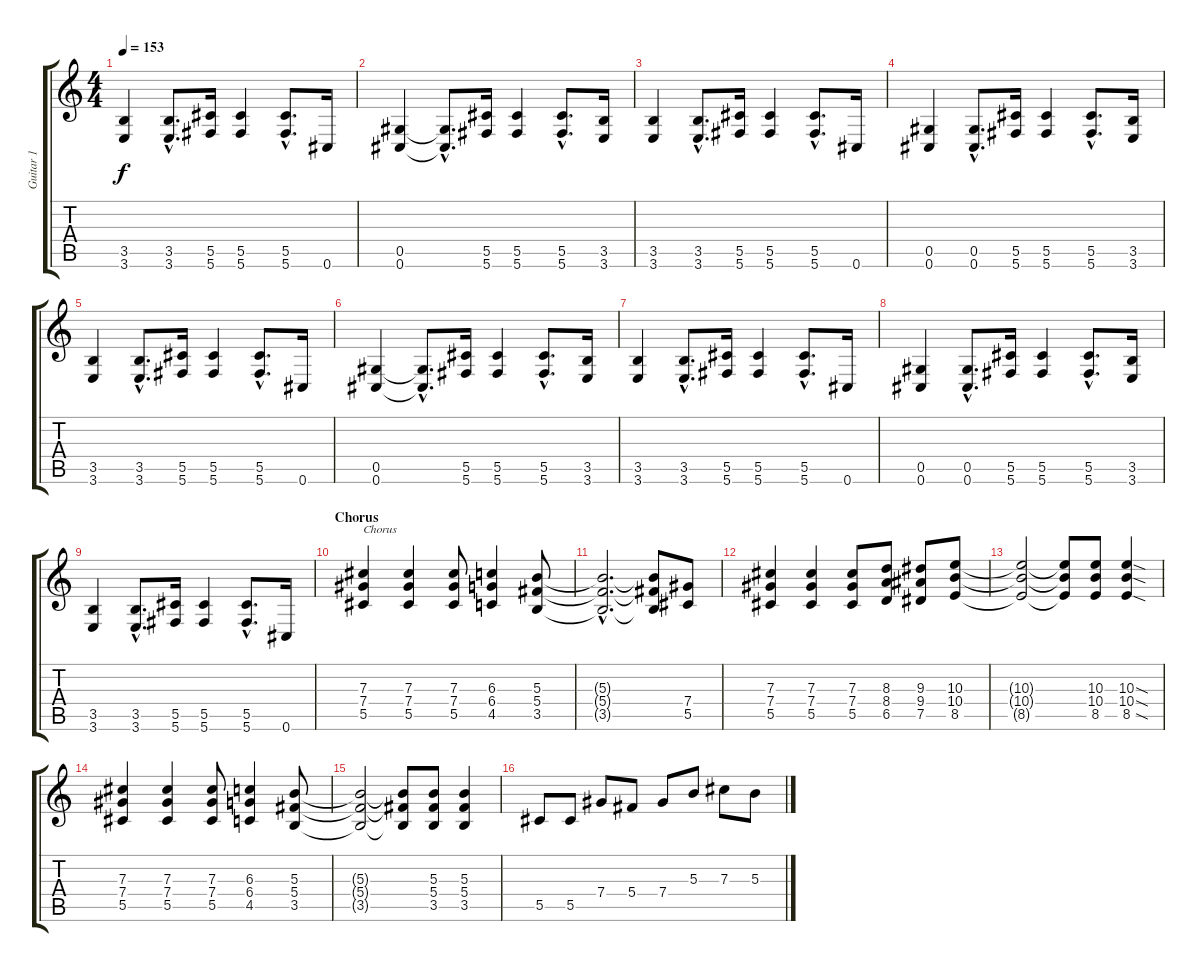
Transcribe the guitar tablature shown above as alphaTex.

\track ("Guitar 1" "Guitar 1") {instrument distortionguitar}
\staff {score tabs}
\tuning (Eb4 Bb3 Gb3 Db3 Ab2 Db2) {hide}
\ts (4 4)
\tempo 153
\clef g2
\ks c
(3.5 3.6).4{dy f} (3.5{hac} 3.6{hac}).8{d} (5.5 5.6).16 (5.5 5.6).4 (5.5{hac} 5.6{hac}).8{d} 0.6.16 |
(0.5 0.6).4 (0.5{hac t} 0.6{hac t}).8{d} (5.5 5.6).16 (5.5 5.6).4 (5.5{hac} 5.6{hac}).8{d} (3.5 3.6).16 |
(3.5 3.6).4 (3.5{hac} 3.6{hac}).8{d} (5.5 5.6).16 (5.5 5.6).4 (5.5{hac} 5.6{hac}).8{d} 0.6.16 |
(0.5 0.6).4 (0.5{hac} 0.6{hac}).8{d} (5.5 5.6).16 (5.5 5.6).4 (5.5{hac} 5.6{hac}).8{d} (3.5 3.6).16 |
(3.5 3.6).4 (3.5{hac} 3.6{hac}).8{d} (5.5 5.6).16 (5.5 5.6).4 (5.5{hac} 5.6{hac}).8{d} 0.6.16 |
(0.5 0.6).4 (0.5{hac t} 0.6{hac t}).8{d} (5.5 5.6).16 (5.5 5.6).4 (5.5{hac} 5.6{hac}).8{d} (3.5 3.6).16 |
(3.5 3.6).4 (3.5{hac} 3.6{hac}).8{d} (5.5 5.6).16 (5.5 5.6).4 (5.5{hac} 5.6{hac}).8{d} 0.6.16 |
(0.5 0.6).4 (0.5{hac} 0.6{hac}).8{d} (5.5 5.6).16 (5.5 5.6).4 (5.5{hac} 5.6{hac}).8{d} (3.5 3.6).16 |
(3.5 3.6).4 (3.5{hac} 3.6{hac}).8{d} (5.5 5.6).16 (5.5 5.6).4 (5.5{hac} 5.6{hac}).8{d} 0.6.16 |
\section ("" "Chorus")
(7.3 7.4 5.5).4{txt "Chorus"} (7.3 7.4 5.5).4 (7.3 7.4 5.5).8 (6.3 6.4 4.5).4 (5.3 5.4 3.5).8 |
(5.3{hac t} 5.4{hac t} 3.5{hac t}).2{d} (5.3{t} 5.4{t} 3.5{t}).8 (7.4 5.5).8 |
(7.3 7.4 5.5).4 (7.3 7.4 5.5).4 (7.3 7.4 5.5).8 (8.3 8.4 6.5).8 (9.3 9.4 7.5).8 (10.3 10.4 8.5).8 |
(10.3{t} 10.4{t} 8.5{t}).2 (10.3{t} 10.4{t} 8.5{t}).8 (10.3 10.4 8.5).8 (10.3{sod} 10.4{sod} 8.5{sod}).4 |
(7.3 7.4 5.5).4 (7.3 7.4 5.5).4 (7.3 7.4 5.5).8 (6.3 6.4 4.5).4 (5.3 5.4 3.5).8 |
(5.3{t} 5.4{t} 3.5{t}).2 (5.3{t} 5.4{t} 3.5{t}).8 (5.3 5.4 3.5).8 (5.3 5.4 3.5).4 |
5.5.8 5.5.8 7.4.8 5.4.8 7.4.8 5.3.8 7.3.8 5.3.8
